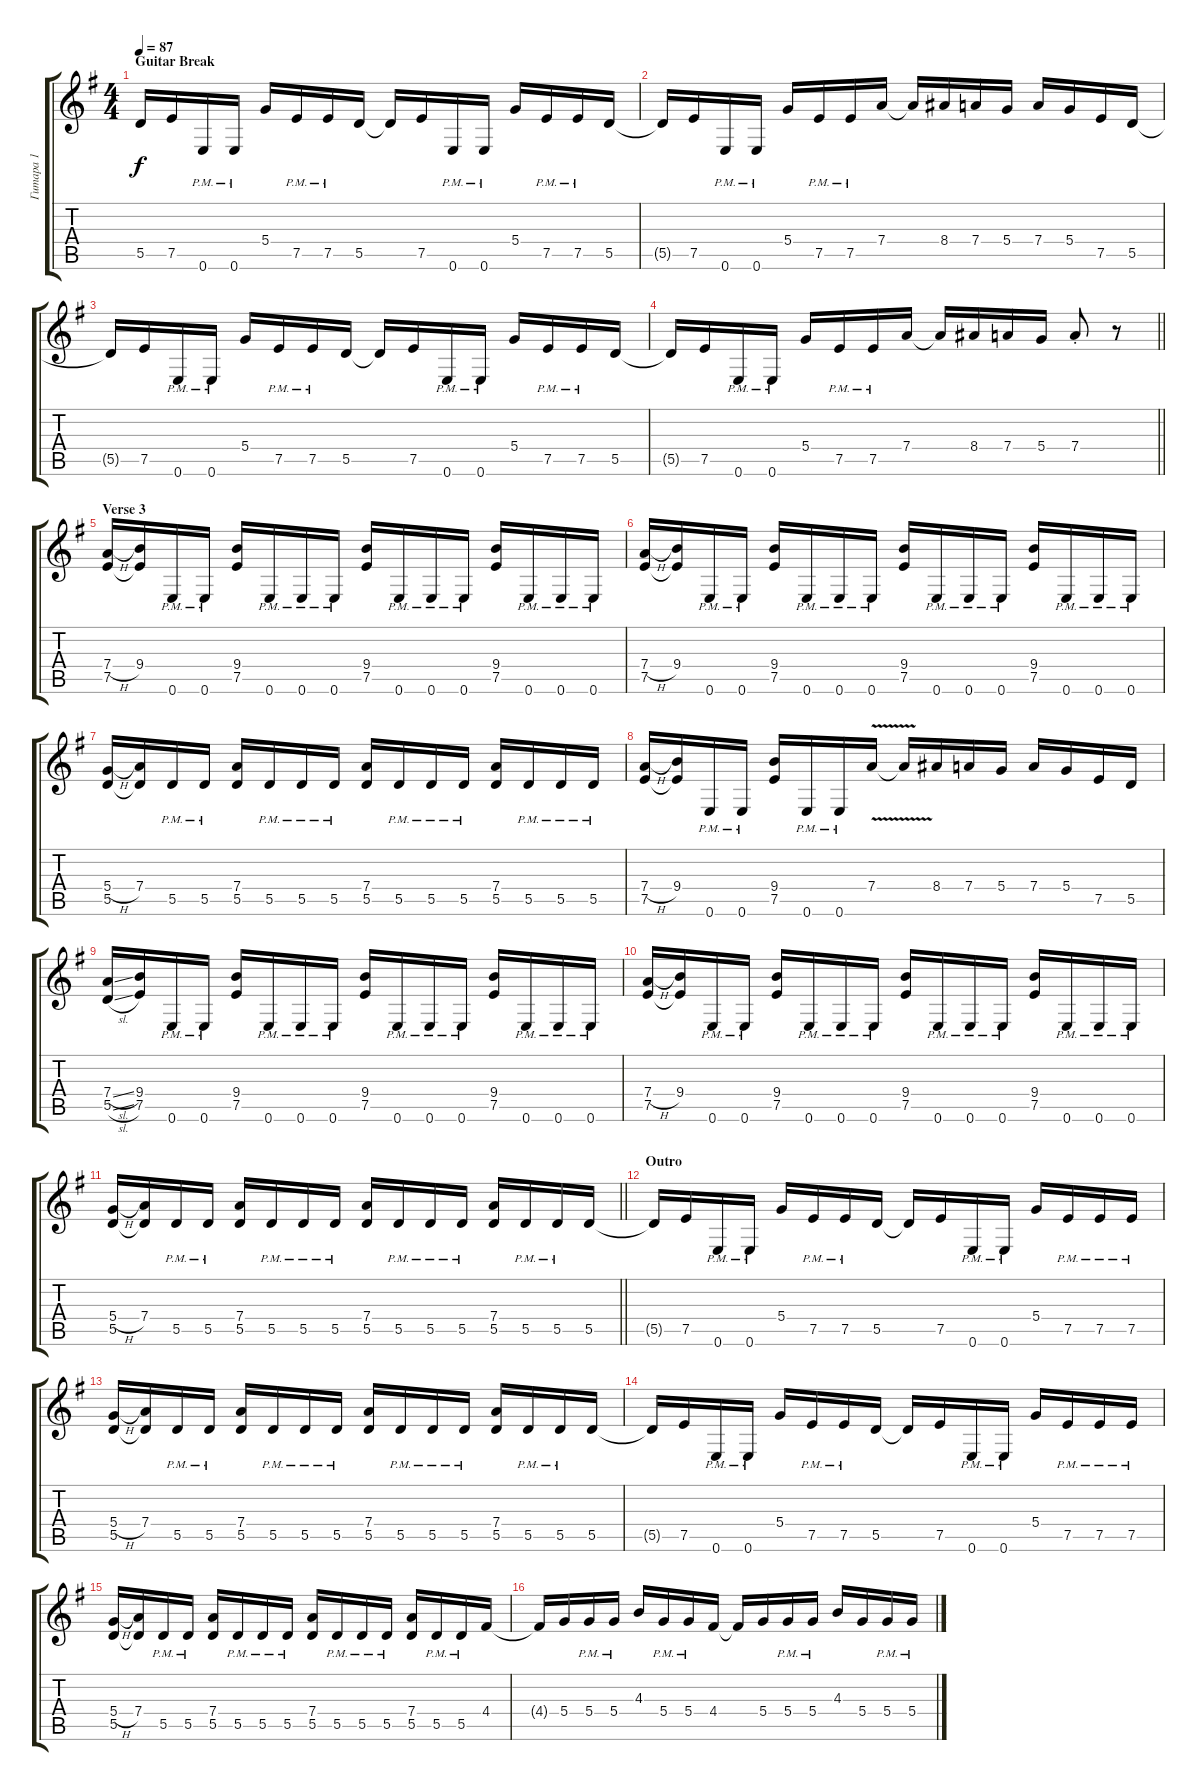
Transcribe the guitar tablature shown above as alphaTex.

\track ("Гитара 1" "Гитара 1") {instrument distortionguitar}
\staff {score tabs}
\tuning (E4 B3 G3 D3 A2 E2) {hide}
\ts (4 4)
\section ("" "Guitar Break")
\tempo 87
\clef g2
\ks eminor
5.5{t}.16{dy f} 7.5.16 0.6{pm}.16 0.6{pm}.16 5.4.16 7.5{pm}.16 7.5{pm}.16 5.5.16 5.5{t}.16 7.5.16 0.6{pm}.16 0.6{pm}.16 5.4.16 7.5{pm}.16 7.5{pm}.16 5.5.16 |
5.5{t}.16 7.5.16 0.6{pm}.16 0.6{pm}.16 5.4.16 7.5{pm}.16 7.5{pm}.16 7.4.16 7.4{t}.16 8.4.16 7.4.16 5.4.16 7.4.16 5.4.16 7.5.16 5.5.16 |
5.5{t}.16 7.5.16 0.6{pm}.16 0.6{pm}.16 5.4.16 7.5{pm}.16 7.5{pm}.16 5.5.16 5.5{t}.16 7.5.16 0.6{pm}.16 0.6{pm}.16 5.4.16 7.5{pm}.16 7.5{pm}.16 5.5.16 |
\barLineRight lightlight
5.5{t}.16 7.5.16 0.6{pm}.16 0.6{pm}.16 5.4.16 7.5{pm}.16 7.5{pm}.16 7.4.16 7.4{t}.16 8.4.16 7.4.16 5.4.16 7.4{st}.8 r.8 |
\section ("" "Verse 3")
(7.4{h} 7.5).16 (9.4 7.5{t}).16 0.6{pm}.16 0.6{pm}.16 (9.4 7.5).16 0.6{pm}.16 0.6{pm}.16 0.6{pm}.16 (9.4 7.5).16 0.6{pm}.16 0.6{pm}.16 0.6{pm}.16 (9.4 7.5).16 0.6{pm}.16 0.6{pm}.16 0.6{pm}.16 |
(7.4{h} 7.5).16 (9.4 7.5{t}).16 0.6{pm}.16 0.6{pm}.16 (9.4 7.5).16 0.6{pm}.16 0.6{pm}.16 0.6{pm}.16 (9.4 7.5).16 0.6{pm}.16 0.6{pm}.16 0.6{pm}.16 (9.4 7.5).16 0.6{pm}.16 0.6{pm}.16 0.6{pm}.16 |
(5.4{h} 5.5).16 (7.4 5.5{t}).16 5.5{pm}.16 5.5{pm}.16 (7.4 5.5).16 5.5{pm}.16 5.5{pm}.16 5.5{pm}.16 (7.4 5.5).16 5.5{pm}.16 5.5{pm}.16 5.5{pm}.16 (7.4 5.5).16 5.5{pm}.16 5.5{pm}.16 5.5{pm}.16 |
(7.4{h} 7.5).16 (9.4 7.5{t}).16 0.6{pm}.16 0.6{pm}.16 (9.4 7.5).16 0.6{pm}.16 0.6{pm}.16 7.4{v}.16 7.4{t}.16 8.4.16 7.4.16 5.4.16 7.4.16 5.4.16 7.5.16 5.5.16 |
(7.4{sl} 5.5{sl}).16 (9.4 7.5).16 0.6{pm}.16 0.6{pm}.16 (9.4 7.5).16 0.6{pm}.16 0.6{pm}.16 0.6{pm}.16 (9.4 7.5).16 0.6{pm}.16 0.6{pm}.16 0.6{pm}.16 (9.4 7.5).16 0.6{pm}.16 0.6{pm}.16 0.6{pm}.16 |
(7.4{h} 7.5).16 (9.4 7.5{t}).16 0.6{pm}.16 0.6{pm}.16 (9.4 7.5).16 0.6{pm}.16 0.6{pm}.16 0.6{pm}.16 (9.4 7.5).16 0.6{pm}.16 0.6{pm}.16 0.6{pm}.16 (9.4 7.5).16 0.6{pm}.16 0.6{pm}.16 0.6{pm}.16 |
\barLineRight lightlight
(5.4{h} 5.5).16 (7.4 5.5{t}).16 5.5{pm}.16 5.5{pm}.16 (7.4 5.5).16 5.5{pm}.16 5.5{pm}.16 5.5{pm}.16 (7.4 5.5).16 5.5{pm}.16 5.5{pm}.16 5.5{pm}.16 (7.4 5.5).16 5.5{pm}.16 5.5{pm}.16 5.5.16 |
\section ("" "Outro")
5.5{t}.16 7.5.16 0.6{pm}.16 0.6{pm}.16 5.4.16 7.5{pm}.16 7.5{pm}.16 5.5.16 5.5{t}.16 7.5.16 0.6{pm}.16 0.6{pm}.16 5.4.16 7.5{pm}.16 7.5{pm}.16 7.5{pm}.16 |
(5.4{h} 5.5).16 (7.4 5.5{t}).16 5.5{pm}.16 5.5{pm}.16 (7.4 5.5).16 5.5{pm}.16 5.5{pm}.16 5.5{pm}.16 (7.4 5.5).16 5.5{pm}.16 5.5{pm}.16 5.5{pm}.16 (7.4 5.5).16 5.5{pm}.16 5.5{pm}.16 5.5.16 |
5.5{t}.16 7.5.16 0.6{pm}.16 0.6{pm}.16 5.4.16 7.5{pm}.16 7.5{pm}.16 5.5.16 5.5{t}.16 7.5.16 0.6{pm}.16 0.6{pm}.16 5.4.16 7.5{pm}.16 7.5{pm}.16 7.5{pm}.16 |
(5.4{h} 5.5).16 (7.4 5.5{t}).16 5.5{pm}.16 5.5{pm}.16 (7.4 5.5).16 5.5{pm}.16 5.5{pm}.16 5.5{pm}.16 (7.4 5.5).16 5.5{pm}.16 5.5{pm}.16 5.5{pm}.16 (7.4 5.5).16 5.5{pm}.16 5.5{pm}.16 4.4.16 |
4.4{t}.16 5.4.16 5.4{pm}.16 5.4{pm}.16 4.3.16 5.4{pm}.16 5.4{pm}.16 4.4.16 4.4{t}.16 5.4.16 5.4{pm}.16 5.4{pm}.16 4.3.16 5.4.16 5.4{pm}.16 5.4{pm}.16
